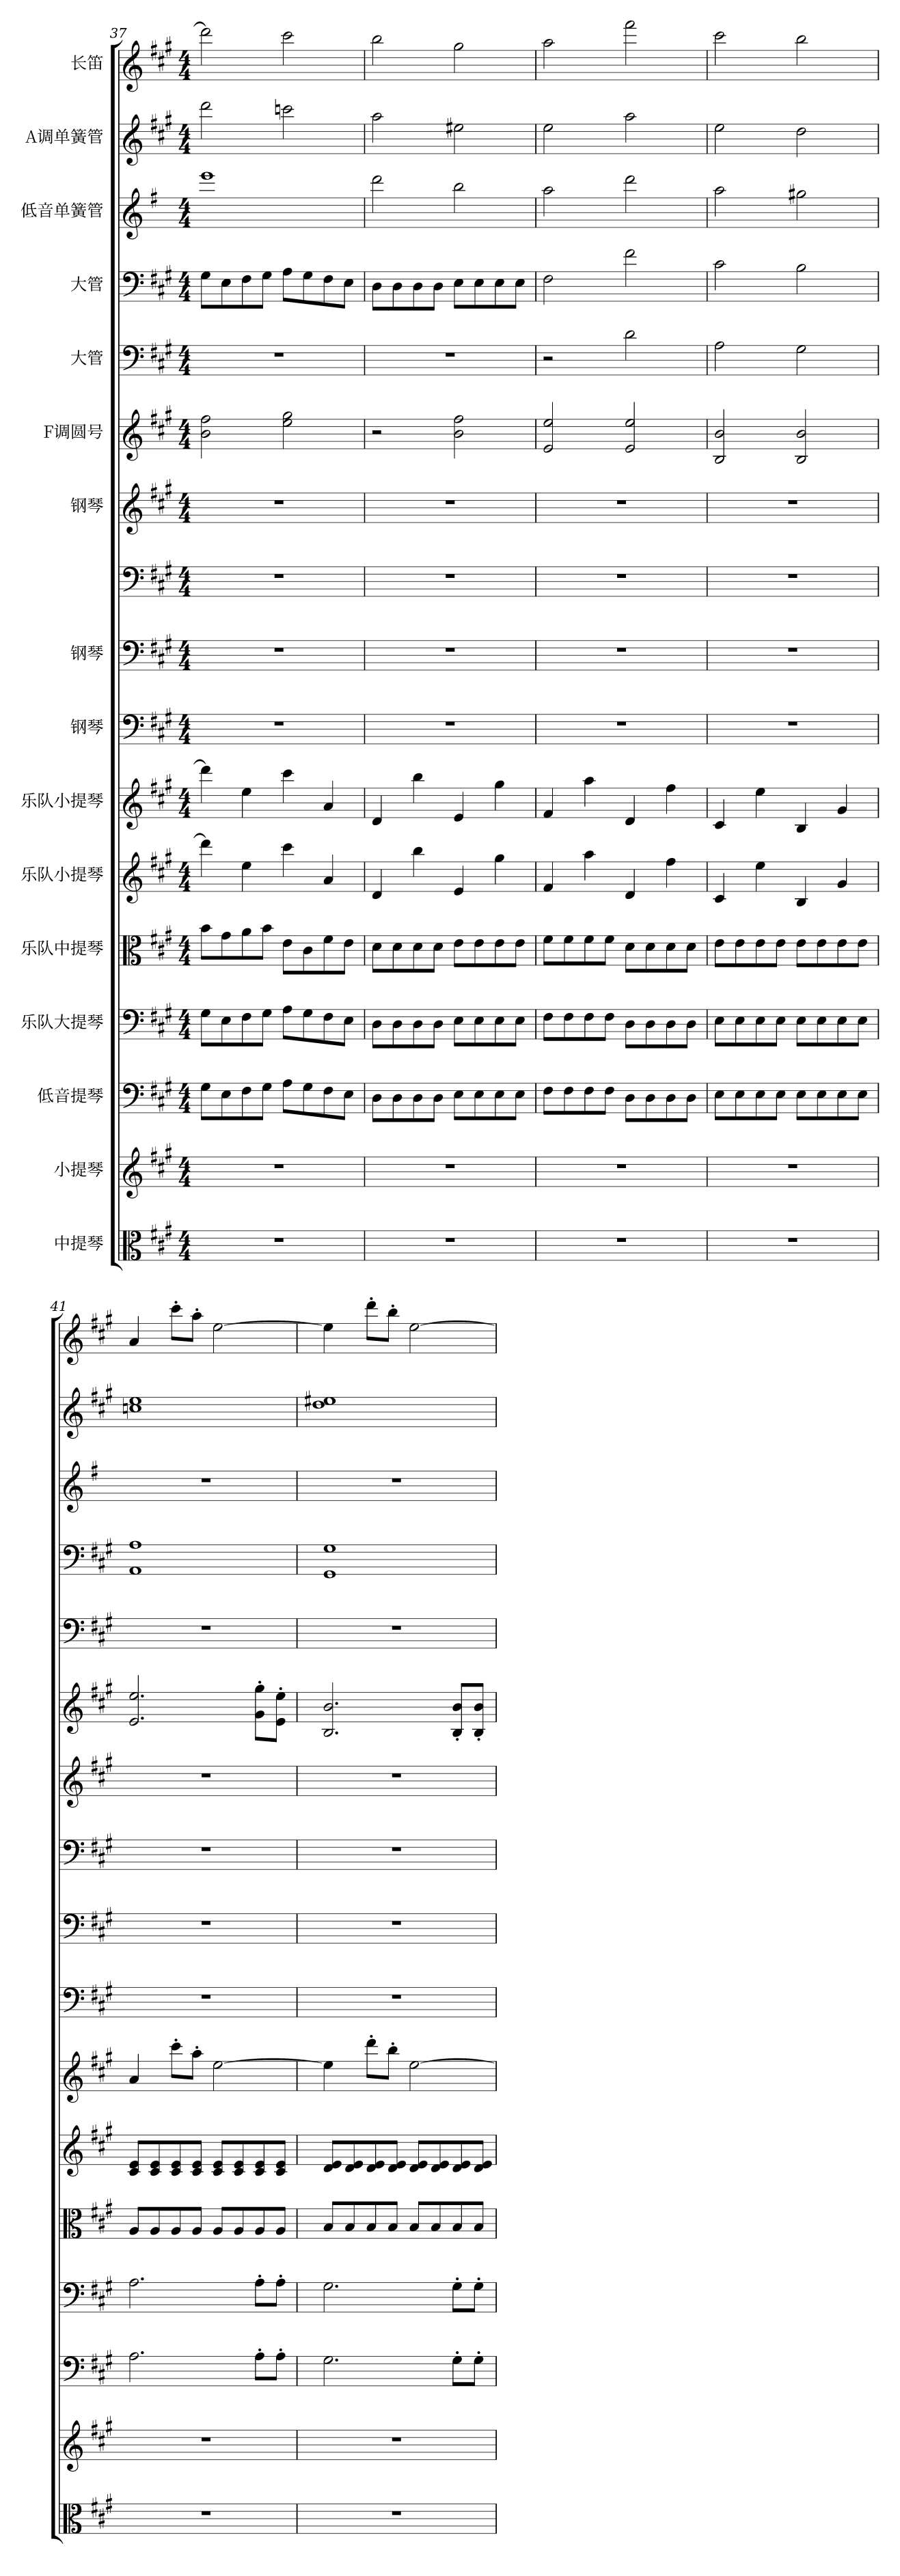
**kern	**kern	**kern	**kern	**kern	**kern	**kern	**kern	**kern	**kern	**kern	**kern	**kern	**kern	**kern	**kern	**kern
*part16	*part15	*part14	*part13	*part12	*part11	*part10	*part9	*part8	*part8	*part7	*part6	*part5	*part4	*part3	*part2	*part1
*staff17	*staff16	*staff15	*staff14	*staff13	*staff12	*staff11	*staff10	*staff9	*staff8	*staff7	*staff6	*staff5	*staff4	*staff3	*staff2	*staff1
*I"中提琴	*I"小提琴	*I"低音提琴	*I"乐队大提琴	*I"乐队中提琴	*I"乐队小提琴	*I"乐队小提琴	*I"钢琴	*I"钢琴	*	*I"钢琴	*I"F调圆号	*I"大管	*I"大管	*I"低音单簧管	*I"A调单簧管	*I"长笛
*clefC3	*clefG2	*clefF4	*clefF4	*clefC3	*clefG2	*clefG2	*clefF4	*clefF4	*clefF4	*clefG2	*clefG2	*clefF4	*clefF4	*clefG2	*clefG2	*clefG2
*	*	*ITrd7c12	*	*	*	*	*	*	*	*	*ITrd4c7	*	*	*ITrd8c14	*ITrd2c3	*
*k[f#c#g#]	*k[f#c#g#]	*k[f#c#g#]	*k[f#c#g#]	*k[f#c#g#]	*k[f#c#g#]	*k[f#c#g#]	*k[f#c#g#]	*k[f#c#g#]	*k[f#c#g#]	*k[f#c#g#]	*k[f#c#]	*k[f#c#g#]	*k[f#c#g#]	*k[f#]	*k[f#c#g#d#a#e#]	*k[f#c#g#]
*M4/4	*M4/4	*M4/4	*M4/4	*M4/4	*M4/4	*M4/4	*M4/4	*M4/4	*M4/4	*M4/4	*M4/4	*M4/4	*M4/4	*M4/4	*M4/4	*M4/4
=37	=37	=37	=37	=37	=37	=37	=37	=37	=37	=37	=37	=37	=37	=37	=37	=37
1r	1r	8GG#\L	8G#\L	8b\L	4ddd\]	4ddd\]	1r	1r	1r	1r	2e\ 2b\	1r	8G#\L	1ee	2bb\	2ddd\]
.	.	8EE\	8E\	8g#\	.	.	.	.	.	.	.	.	8E\	.	.	.
.	.	8FF#\	8F#\	8a\	4ee\	4ee\	.	.	.	.	.	.	8F#\	.	.	.
.	.	8GG#\J	8G#\J	8b\J	.	.	.	.	.	.	.	.	8G#\J	.	.	.
.	.	8AA\L	8A\L	8e\L	4ccc#\	4ccc#\	.	.	.	.	2a\ 2cc#\	.	8A\L	.	2aan\	2ccc#\
.	.	8GG#\	8G#\	8c#\	.	.	.	.	.	.	.	.	8G#\	.	.	.
.	.	8FF#\	8F#\	8f#\	4a/	4a/	.	.	.	.	.	.	8F#\	.	.	.
.	.	8EE\J	8E\J	8e\J	.	.	.	.	.	.	.	.	8E\J	.	.	.
!!LO:PB:g=z
=38	=38	=38	=38	=38	=38	=38	=38	=38	=38	=38	=38	=38	=38	=38	=38	=38
1r	1r	8DD\L	8D\L	8d\L	4d/	4d/	1r	1r	1r	1r	2r	1r	8D\L	2dd\	2ff#\	2bb\
.	.	8DD\	8D\	8d\	.	.	.	.	.	.	.	.	8D\	.	.	.
.	.	8DD\	8D\	8d\	4bb\	4bb\	.	.	.	.	.	.	8D\	.	.	.
.	.	8DD\J	8D\J	8d\J	.	.	.	.	.	.	.	.	8D\J	.	.	.
.	.	8EE\L	8E\L	8e\L	4e/	4e/	.	.	.	.	2e\ 2b\	.	8E\L	2b\	2cc##X\	2gg#\
.	.	8EE\	8E\	8e\	.	.	.	.	.	.	.	.	8E\	.	.	.
.	.	8EE\	8E\	8e\	4gg#\	4gg#\	.	.	.	.	.	.	8E\	.	.	.
.	.	8EE\J	8E\J	8e\J	.	.	.	.	.	.	.	.	8E\J	.	.	.
=39	=39	=39	=39	=39	=39	=39	=39	=39	=39	=39	=39	=39	=39	=39	=39	=39
1r	1r	8FF#\L	8F#\L	8f#\L	4f#/	4f#/	1r	1r	1r	1r	2A/ 2a/	2r	2F#\	2a\	2cc#\	2aa\
.	.	8FF#\	8F#\	8f#\	.	.	.	.	.	.	.	.	.	.	.	.
.	.	8FF#\	8F#\	8f#\	4aa\	4aa\	.	.	.	.	.	.	.	.	.	.
.	.	8FF#\J	8F#\J	8f#\J	.	.	.	.	.	.	.	.	.	.	.	.
.	.	8DD\L	8D\L	8d\L	4d/	4d/	.	.	.	.	2A/ 2a/	2d\	2f#\	2dd\	2ff#\	2fff#\
.	.	8DD\	8D\	8d\	.	.	.	.	.	.	.	.	.	.	.	.
.	.	8DD\	8D\	8d\	4ff#\	4ff#\	.	.	.	.	.	.	.	.	.	.
.	.	8DD\J	8D\J	8d\J	.	.	.	.	.	.	.	.	.	.	.	.
=40	=40	=40	=40	=40	=40	=40	=40	=40	=40	=40	=40	=40	=40	=40	=40	=40
1r	1r	8EE\L	8E\L	8e\L	4c#/	4c#/	1r	1r	1r	1r	2E/ 2e/	2A\	2c#\	2a\	2cc#\	2ccc#\
.	.	8EE\	8E\	8e\	.	.	.	.	.	.	.	.	.	.	.	.
.	.	8EE\	8E\	8e\	4ee\	4ee\	.	.	.	.	.	.	.	.	.	.
.	.	8EE\J	8E\J	8e\J	.	.	.	.	.	.	.	.	.	.	.	.
.	.	8EE\L	8E\L	8e\L	4B/	4B/	.	.	.	.	2E/ 2e/	2G#\	2B\	2g#X\	2b\	2bb\
.	.	8EE\	8E\	8e\	.	.	.	.	.	.	.	.	.	.	.	.
.	.	8EE\	8E\	8e\	4g#/	4g#/	.	.	.	.	.	.	.	.	.	.
.	.	8EE\J	8E\J	8e\J	.	.	.	.	.	.	.	.	.	.	.	.
=41	=41	=41	=41	=41	=41	=41	=41	=41	=41	=41	=41	=41	=41	=41	=41	=41
*	*	*	*	*	*	*	*	*	*	*	*	*	*	*	*	*MM248
1r	1r	2.AA\	2.A\	8A/L	8c#/ 8e/L	4a/	1r	1r	1r	1r	2.A/ 2.a/	1r	1AA 1A	1r	1an 1cc#	4a/
.	.	.	.	8A/	8c#/ 8e/	.	.	.	.	.	.	.	.	.	.	.
.	.	.	.	8A/	8c#/ 8e/	8ccc#'\L	.	.	.	.	.	.	.	.	.	8ccc#'\L
.	.	.	.	8A/J	8c#/ 8e/J	8aa'\J	.	.	.	.	.	.	.	.	.	8aa'\J
.	.	.	.	8A/L	8c#/ 8e/L	[2ee\	.	.	.	.	.	.	.	.	.	[2ee\
.	.	.	.	8A/	8c#/ 8e/	.	.	.	.	.	.	.	.	.	.	.
.	.	8AA'\L	8A'\L	8A/	8c#/ 8e/	.	.	.	.	.	8c#\' 8cc#\'L	.	.	.	.	.
.	.	8AA'\J	8A'\J	8A/J	8c#/ 8e/J	.	.	.	.	.	8A\' 8a\'J	.	.	.	.	.
!!LO:PB:g=z
=42	=42	=42	=42	=42	=42	=42	=42	=42	=42	=42	=42	=42	=42	=42	=42	=42
1r	1r	2.GG#\	2.G#\	8B/L	8d/ 8e/L	4ee\]	1r	1r	1r	1r	2.E/ 2.e/	1r	1GG# 1G#	1r	1b 1cc##X	4ee\]
.	.	.	.	8B/	8d/ 8e/	.	.	.	.	.	.	.	.	.	.	.
.	.	.	.	8B/	8d/ 8e/	8ddd'\L	.	.	.	.	.	.	.	.	.	8ddd'\L
.	.	.	.	8B/J	8d/ 8e/J	8bb'\J	.	.	.	.	.	.	.	.	.	8bb'\J
.	.	.	.	8B/L	8d/ 8e/L	[2ee\	.	.	.	.	.	.	.	.	.	[2ee\
.	.	.	.	8B/	8d/ 8e/	.	.	.	.	.	.	.	.	.	.	.
.	.	8GG#'\L	8G#'\L	8B/	8d/ 8e/	.	.	.	.	.	8E/' 8e/'L	.	.	.	.	.
.	.	8GG#'\J	8G#'\J	8B/J	8d/ 8e/J	.	.	.	.	.	8E/' 8e/'J	.	.	.	.	.
=	=	=	=	=	=	=	=	=	=	=	=	=	=	=	=	=
*-	*-	*-	*-	*-	*-	*-	*-	*-	*-	*-	*-	*-	*-	*-	*-	*-
